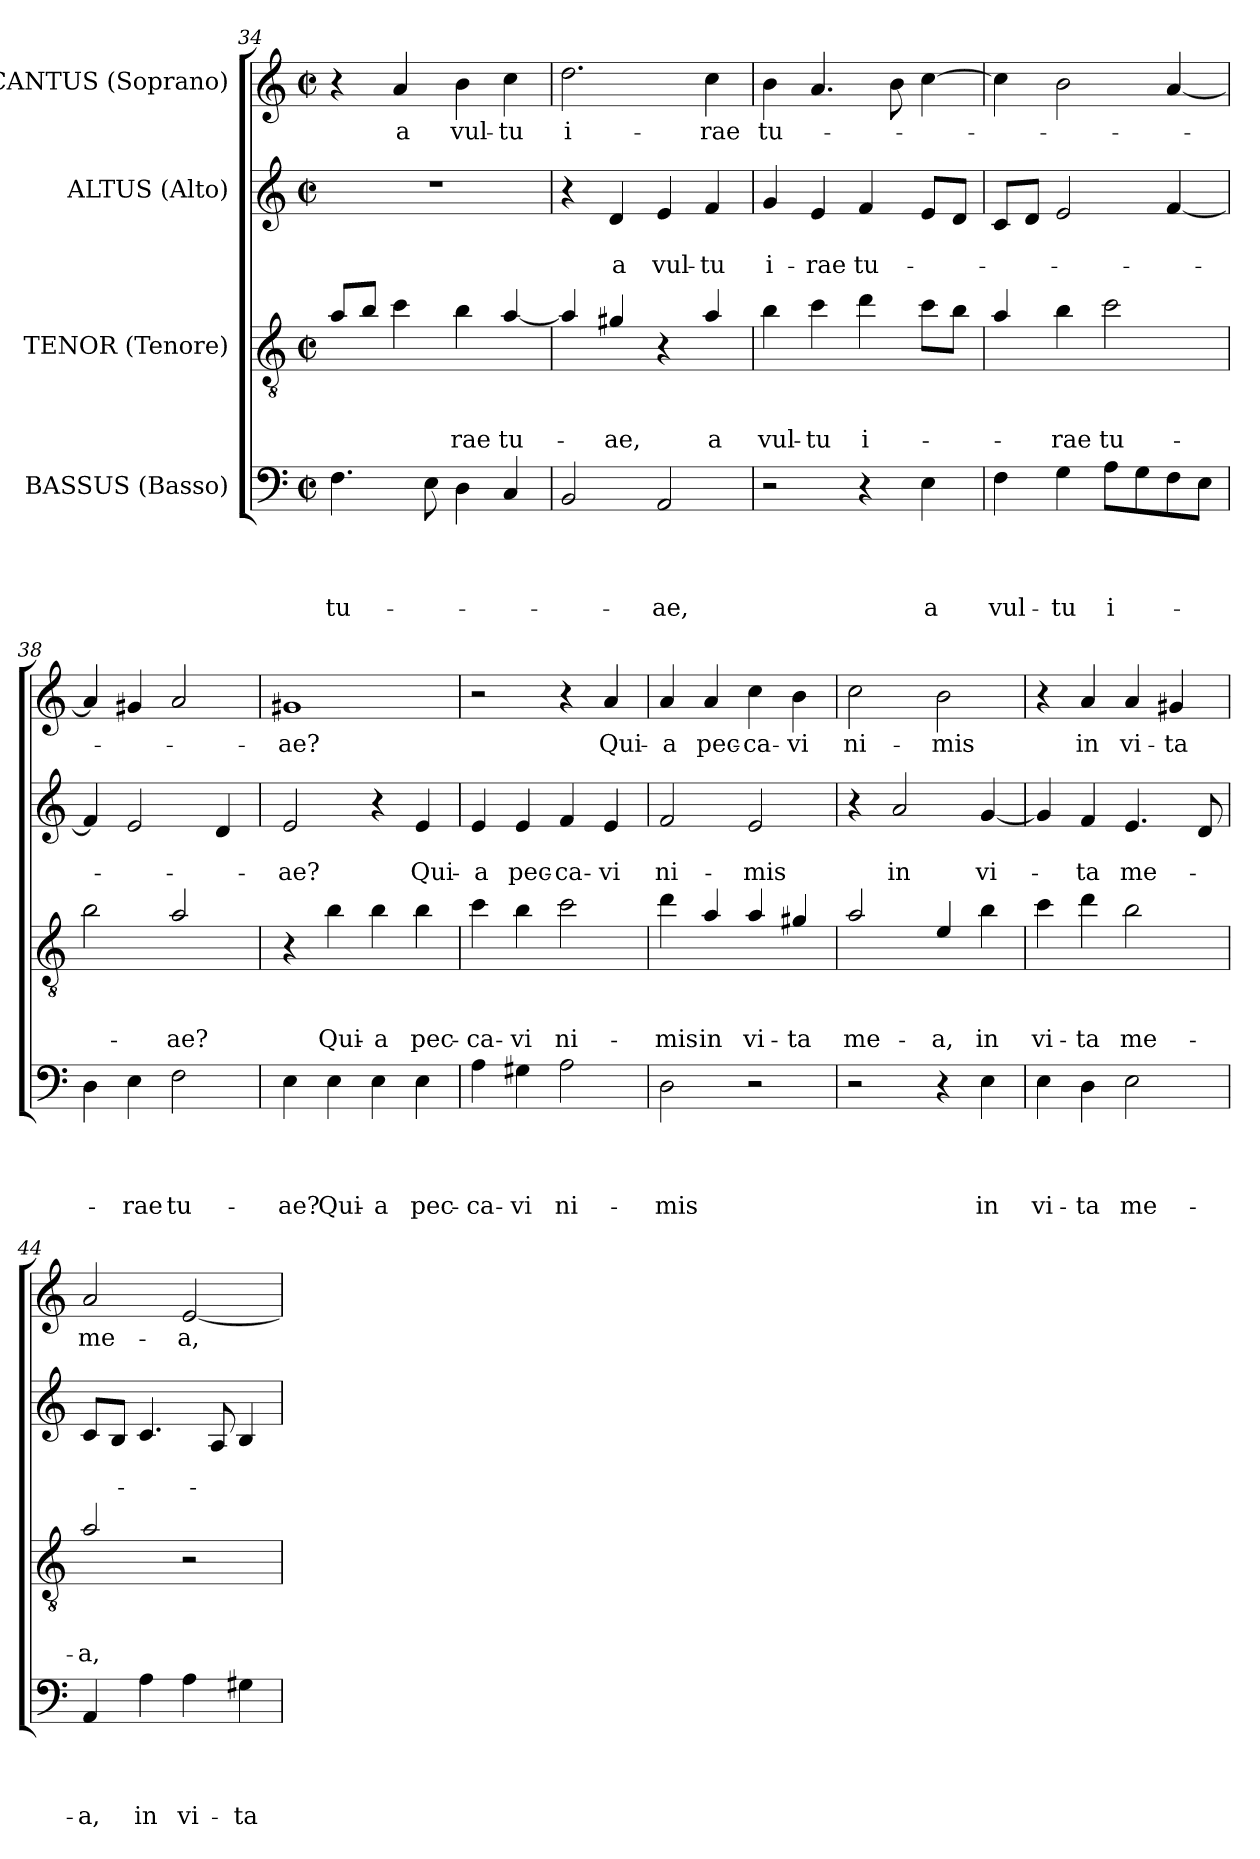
**kern	**text	**text	**text	**text	**kern	**text	**text	**text	**kern	**text	**text	**kern	**text
*part4	*part4	*part4	*part4	*part4	*part3	*part3	*part3	*part3	*part2	*part2	*part2	*part1	*part1
*staff4	*staff4	*staff4	*staff4	*staff4	*staff3	*staff3	*staff3	*staff3	*staff2	*staff2	*staff2	*staff1	*staff1
*I"BASSUS (Basso)	*	*	*	*	*I"TENOR (Tenore)	*	*	*	*I"ALTUS (Alto)	*	*	*I"CANTUS (Soprano)	*
*clefF4	*	*	*	*	*clefGv2	*	*	*	*clefG2	*	*	*clefG2	*
*	*	*	*	*	*ITrd8c14	*	*	*	*	*	*	*	*
*k[]	*	*	*	*	*k[]	*	*	*	*k[]	*	*	*k[]	*
*C:	*	*	*	*	*C:	*	*	*	*C:	*	*	*C:	*
*M2/2	*	*	*	*	*M2/2	*	*	*	*M2/2	*	*	*M2/2	*
*met(c|)	*	*	*	*	*met(c|)	*	*	*	*met(c|)	*	*	*met(c|)	*
=34	=34	=34	=34	=34	=34	=34	=34	=34	=34	=34	=34	=34	=34
!	!	!	!	!LO:LY:b	!	!	!	!	!	!	!	!	!
4.F\	.	.	.	tu-	8A/L	.	.	.	1r	.	.	4r	.
.	.	.	.	.	8B/J	.	.	.	.	.	.	.	.
!	!	!	!	!	!	!	!	!	!	!	!	!	!LO:LY:b
.	.	.	.	.	4c\	.	.	.	.	.	.	4a/	a
8E\	.	.	.	.	.	.	.	.	.	.	.	.	.
!	!	!	!	!	!	!	!	!LO:LY:b	!	!	!	!	!LO:LY:b
4D\	.	.	.	.	4B\	.	.	-rae	.	.	.	4b\	vul-
!	!	!	!	!	!	!	!	!LO:LY:b	!	!	!	!	!LO:LY:b
4C/	.	.	.	.	[4A/	.	.	tu-	.	.	.	4cc\	-tu
!!LO:PB:g=z
=35	=35	=35	=35	=35	=35	=35	=35	=35	=35	=35	=35	=35	=35
!	!	!	!	!	!	!	!	!	!	!	!	!	!LO:LY:b
2BB/	.	.	.	.	4A/]	.	.	.	4r	.	.	2.dd\	i-
!	!	!	!	!	!	!	!	!LO:LY:b	!	!	!LO:LY:b	!	!
.	.	.	.	.	4G#/	.	.	-ae,	4d/	.	a	.	.
!	!	!	!	!LO:LY:b	!	!	!	!	!	!	!LO:LY:b	!	!
2AA/	.	.	.	-ae,	4r	.	.	.	4e/	.	vul-	.	.
!	!	!	!	!	!	!	!	!LO:LY:b	!	!	!LO:LY:b	!	!LO:LY:b
.	.	.	.	.	4A/	.	.	a	4f/	.	-tu	4cc\	-rae
=36	=36	=36	=36	=36	=36	=36	=36	=36	=36	=36	=36	=36	=36
!	!	!	!	!	!	!	!	!LO:LY:b	!	!	!LO:LY:b	!	!LO:LY:b
2r	.	.	.	.	4B\	.	.	vul-	4g/	.	i-	4b\	tu-
!	!	!	!	!	!	!	!	!LO:LY:b	!	!	!LO:LY:b	!	!
.	.	.	.	.	4c\	.	.	-tu	4e/	.	-rae	4.a/	.
!	!	!	!	!	!	!	!	!LO:LY:b	!	!	!LO:LY:b	!	!
4r	.	.	.	.	4d\	.	.	i-	4f/	.	tu-	.	.
.	.	.	.	.	.	.	.	.	.	.	.	8b\	.
!	!	!	!	!LO:LY:b	!	!	!	!	!	!	!	!	!
4E\	.	.	.	a	8c\L	.	.	.	8e/L	.	.	[4cc\	.
.	.	.	.	.	8B\J	.	.	.	8d/J	.	.	.	.
=37	=37	=37	=37	=37	=37	=37	=37	=37	=37	=37	=37	=37	=37
!	!	!	!	!LO:LY:b	!	!	!	!	!	!	!	!	!
4F\	.	.	.	vul-	4A/	.	.	.	8c/L	.	.	4cc\]	.
.	.	.	.	.	.	.	.	.	8d/J	.	.	.	.
!	!	!	!	!LO:LY:b	!	!	!	!LO:LY:b	!	!	!	!	!
4G\	.	.	.	-tu	4B\	.	.	-rae	2e/	.	.	2b\	.
!	!	!	!	!LO:LY:b	!	!	!	!LO:LY:b	!	!	!	!	!
8A\L	.	.	.	i-	2c\	.	.	tu-	.	.	.	.	.
8G\	.	.	.	.	.	.	.	.	.	.	.	.	.
8F\	.	.	.	.	.	.	.	.	[4f/	.	.	[4a/	.
8E\J	.	.	.	.	.	.	.	.	.	.	.	.	.
=38	=38	=38	=38	=38	=38	=38	=38	=38	=38	=38	=38	=38	=38
4D\	.	.	.	.	2B\	.	.	.	4f/]	.	.	4a/]	.
!	!	!	!	!LO:LY:b	!	!	!	!	!	!	!	!	!
4E\	.	.	.	-rae	.	.	.	.	2e/	.	.	4g#/	.
!	!	!	!	!LO:LY:b	!	!	!	!LO:LY:b	!	!	!	!	!
2F\	.	.	.	tu-	2A/	.	.	-ae?	.	.	.	2a/	.
.	.	.	.	.	.	.	.	.	4d/	.	.	.	.
=39	=39	=39	=39	=39	=39	=39	=39	=39	=39	=39	=39	=39	=39
!	!	!	!	!LO:LY:b	!	!	!	!	!	!	!LO:LY:b	!	!LO:LY:b
4E\	.	.	.	-ae?	4r	.	.	.	2e/	.	-ae?	1g#X	-ae?
!	!	!	!	!LO:LY:b	!	!	!	!LO:LY:b	!	!	!	!	!
4E\	.	.	.	Qui-	4B\	.	.	Qui-	.	.	.	.	.
!	!	!	!	!LO:LY:b	!	!	!	!LO:LY:b	!	!	!	!	!
4E\	.	.	.	-a	4B\	.	.	-a	4r	.	.	.	.
!	!	!	!	!LO:LY:b	!	!	!	!LO:LY:b	!	!	!LO:LY:b	!	!
4E\	.	.	.	pec-	4B\	.	.	pec-	4e/	.	Qui-	.	.
=40	=40	=40	=40	=40	=40	=40	=40	=40	=40	=40	=40	=40	=40
!	!	!	!	!LO:LY:b	!	!	!	!LO:LY:b	!	!	!LO:LY:b	!	!
4A\	.	.	.	-ca-	4c\	.	.	-ca-	4e/	.	-a	2r	.
!	!	!	!	!LO:LY:b	!	!	!	!LO:LY:b	!	!	!LO:LY:b	!	!
4G#X\	.	.	.	-vi	4B\	.	.	-vi	4e/	.	pec-	.	.
!	!	!	!	!LO:LY:b	!	!	!	!LO:LY:b	!	!	!LO:LY:b	!	!
2A\	.	.	.	ni-	2c\	.	.	ni-	4f/	.	-ca-	4r	.
!	!	!	!	!	!	!	!	!	!	!	!LO:LY:b	!	!LO:LY:b
.	.	.	.	.	.	.	.	.	4e/	.	-vi	4a/	Qui-
!!LO:LB:g=z
=41	=41	=41	=41	=41	=41	=41	=41	=41	=41	=41	=41	=41	=41
!	!	!	!	!LO:LY:b	!	!	!	!LO:LY:b	!	!	!LO:LY:b	!	!LO:LY:b
2D\	.	.	.	-mis	4d\	.	.	-mis	2f/	.	ni-	4a/	-a
!	!	!	!	!	!	!	!	!LO:LY:b	!	!	!	!	!LO:LY:b
.	.	.	.	.	4A/	.	.	in	.	.	.	4a/	pec-
!	!	!	!	!	!	!	!	!LO:LY:b	!	!	!LO:LY:b	!	!LO:LY:b
2r	.	.	.	.	4A/	.	.	vi-	2e/	.	-mis	4cc\	-ca-
!	!	!	!	!	!	!	!	!LO:LY:b	!	!	!	!	!LO:LY:b
.	.	.	.	.	4G#/	.	.	-ta	.	.	.	4b\	-vi
=42	=42	=42	=42	=42	=42	=42	=42	=42	=42	=42	=42	=42	=42
!	!	!	!	!	!	!	!	!LO:LY:b	!	!	!	!	!LO:LY:b
2r	.	.	.	.	2A/	.	.	me-	4r	.	.	2cc\	ni-
!	!	!	!	!	!	!	!	!	!	!	!LO:LY:b	!	!
.	.	.	.	.	.	.	.	.	2a/	.	in	.	.
!	!	!	!	!	!	!	!	!LO:LY:b	!	!	!	!	!LO:LY:b
4r	.	.	.	.	4E/	.	.	-a,	.	.	.	2b\	-mis
!	!	!	!	!LO:LY:b	!	!	!	!LO:LY:b	!	!	!LO:LY:b	!	!
4E\	.	.	.	in	4B\	.	.	in	[4g/	.	vi-	.	.
=43	=43	=43	=43	=43	=43	=43	=43	=43	=43	=43	=43	=43	=43
!	!	!	!	!LO:LY:b	!	!	!	!LO:LY:b	!	!	!	!	!
4E\	.	.	.	vi-	4c\	.	.	vi-	4g/]	.	.	4r	.
!	!	!	!	!LO:LY:b	!	!	!	!LO:LY:b	!	!	!LO:LY:b	!	!LO:LY:b
4D\	.	.	.	-ta	4d\	.	.	-ta	4f/	.	-ta	4a/	in
!	!	!	!	!LO:LY:b	!	!	!	!LO:LY:b	!	!	!LO:LY:b	!	!LO:LY:b
2E\	.	.	.	me-	2B\	.	.	me-	4.e/	.	me-	4a/	vi-
!	!	!	!	!	!	!	!	!	!	!	!	!	!LO:LY:b
.	.	.	.	.	.	.	.	.	.	.	.	4g#/	-ta
.	.	.	.	.	.	.	.	.	8d/	.	.	.	.
=44	=44	=44	=44	=44	=44	=44	=44	=44	=44	=44	=44	=44	=44
!	!	!	!	!LO:LY:b	!	!	!	!LO:LY:b	!	!	!	!	!LO:LY:b
4AA/	.	.	.	-a,	2A/	.	.	-a,	8c/L	.	.	2a/	me-
.	.	.	.	.	.	.	.	.	8B/J	.	.	.	.
!	!	!	!	!LO:LY:b	!	!	!	!	!	!	!	!	!
4A\	.	.	.	in	.	.	.	.	4.c/	.	.	.	.
!	!	!	!	!LO:LY:b	!	!	!	!	!	!	!	!	!LO:LY:b
4A\	.	.	.	vi-	2r	.	.	.	.	.	.	[2e/	-a,
.	.	.	.	.	.	.	.	.	8A/	.	.	.	.
!	!	!	!	!LO:LY:b	!	!	!	!	!	!	!	!	!
4G#\	.	.	.	-ta	.	.	.	.	4B/	.	.	.	.
=	=	=	=	=	=	=	=	=	=	=	=	=	=
*-	*-	*-	*-	*-	*-	*-	*-	*-	*-	*-	*-	*-	*-
